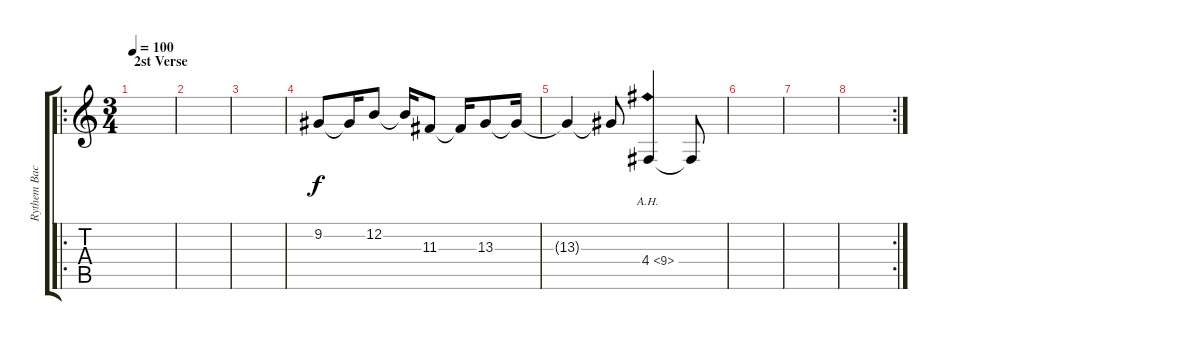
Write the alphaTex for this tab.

\track ("Rythem Back Ground" "Rythem Bac") {instrument lead6voice}
\staff {score tabs}
\tuning (E4 B3 G3 D3 A2 E2) {hide}
\ro
\ts (3 4)
\section ("" "2st Verse")
\tempo 100
\clef g2
\ks c
|
|
|
9.2.8{volume 8 instrument piccolo} 9.2{t}.16 12.2.8 12.2{t}.16 11.3.8 11.3{t}.16 13.3.8 13.3{t}.16 |
13.3{t}.4 13.3{t}.8 4.4{ah 5}.4 4.4{t}.8 |
|
|
\rc 2
